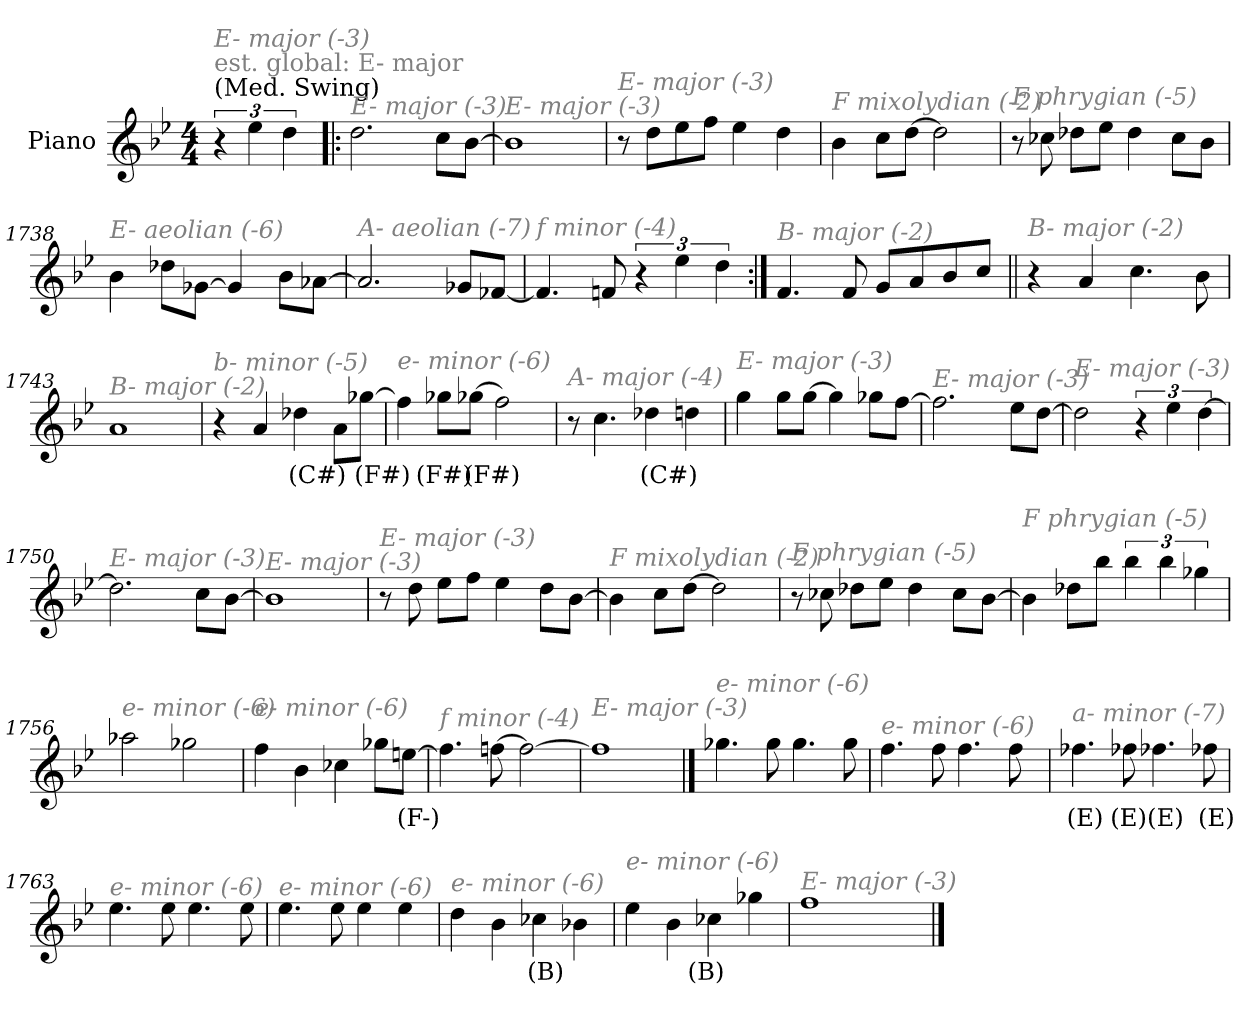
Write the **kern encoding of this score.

**kern	**text
*part1	*part1
*staff1	*staff1
*I"Piano	*
*I'Pno.	*
*clefG2	*
*k[b-e-]	*
*M4/4	*
*MM120	*
=1	=1
!LO:TX:a:t=(Med. Swing)	!
!LO:TX:a:color=#808080:t=est. global&colon; E- major	!
!LO:TX:i:color=#808080:t=E- major (-3)	!
6r	.
6ee-\	.
6dd\	.
=1733!|:	=1733!|:
!LO:TX:i:color=#808080:t=E- major (-3)	!
2.dd\	.
8cc\L	.
[8b-\J	.
=1734	=1734
!LO:TX:i:color=#808080:t=E- major (-3)	!
1b-]	.
=1735	=1735
!LO:TX:i:color=#808080:t=E- major (-3)	!
8r	.
8dd\L	.
8ee-\	.
8ff\J	.
4ee-\	.
4dd\	.
=1736	=1736
!LO:TX:i:color=#808080:t=F mixolydian (-2)	!
4b-\	.
8cc\L	.
[8dd\J	.
2dd\]	.
!!LO:LB:g=z
=1737	=1737
!LO:TX:i:color=#808080:t=F phrygian (-5)	!
8r	.
8cc-X\	.
8dd-X\L	.
8ee-\J	.
4dd-\	.
8cc-\L	.
8b-\J	.
=1738	=1738
!LO:TX:i:color=#808080:t=E- aeolian (-6)	!
4b-\	.
8dd-X\L	.
[8g-X\J	.
4g-/]	.
8b-\L	.
[8a-X\J	.
=1739	=1739
!LO:TX:i:color=#808080:t=A- aeolian (-7)	!
2.a-/]	.
8g-X/L	.
[8f-X/J	.
=1740	=1740
!LO:TX:i:color=#808080:t=f minor (-4)	!
4.f-/]	.
8fn/	.
6r	.
6ee-\	.
6dd\	.
=1741:|!	=1741:|!
!LO:TX:i:color=#808080:t=B- major (-2)	!
4.f/	.
8f/	.
8g/L	.
8a/	.
8b-/	.
8cc/J	.
!!LO:LB:g=z
=1742||	=1742||
!LO:TX:i:color=#808080:t=B- major (-2)	!
4r	.
4a/	.
4.cc\	.
8b-\	.
=1743	=1743
!LO:TX:i:color=#808080:t=B- major (-2)	!
1a	.
=1744	=1744
!LO:TX:i:color=#808080:t=b- minor (-5)	!
4r	.
4a/	.
4dd-Xi\	(C#)
8a\L	.
[8gg-Xi\J	(F#)
=1745	=1745
!LO:TX:i:color=#808080:t=e- minor (-6)	!
4ff#\]	.
8gg-Xi\L	(F#)
[8gg-Xi\J	(F#)
2ff#\]	.
!!LO:LB:g=z
=1746	=1746
!LO:TX:i:color=#808080:t=A- major (-4)	!
8r	.
4.cc\	.
4dd-Xi\	(C#)
4dd\	.
=1747	=1747
!LO:TX:i:color=#808080:t=E- major (-3)	!
4gg\	.
8gg\L	.
[8gg\J	.
4gg\]	.
8gg-X\L	.
[8ff\J	.
=1748	=1748
!LO:TX:i:color=#808080:t=E- major (-3)	!
2.ff\]	.
8ee-\L	.
[8dd\J	.
=1749	=1749
!LO:TX:i:color=#808080:t=E- major (-3)	!
2dd\]	.
6r	.
6ee-\	.
[6dd\	.
!!LO:LB:g=z
=1750	=1750
!LO:TX:i:color=#808080:t=E- major (-3)	!
2.dd\]	.
8cc\L	.
[8b-\J	.
=1751	=1751
!LO:TX:i:color=#808080:t=E- major (-3)	!
1b-]	.
=1752	=1752
!LO:TX:i:color=#808080:t=E- major (-3)	!
8r	.
8dd\	.
8ee-\L	.
8ff\J	.
4ee-\	.
8dd\L	.
[8b-\J	.
=1753	=1753
!LO:TX:i:color=#808080:t=F mixolydian (-2)	!
4b-\]	.
8cc\L	.
[8dd\J	.
2dd\]	.
!!LO:LB:g=z
=1754	=1754
!LO:TX:i:color=#808080:t=F phrygian (-5)	!
8r	.
8cc-X\	.
8dd-X\L	.
8ee-\J	.
4dd-\	.
8cc-\L	.
[8b-\J	.
=1755	=1755
!LO:TX:i:color=#808080:t=F phrygian (-5)	!
4b-\]	.
8dd-X\L	.
8bb-\J	.
6bb-\	.
6bb-\	.
6gg-X\	.
=1756	=1756
!LO:TX:i:color=#808080:t=e- minor (-6)	!
2aa-X\	.
2gg-X\	.
=1757	=1757
!LO:TX:i:color=#808080:t=e- minor (-6)	!
4ff\	.
4b-\	.
4cc-X\	.
8gg-X\L	.
[8eeni\J	(F-)
=1758	=1758
!LO:TX:i:color=#808080:t=f minor (-4)	!
4.ff-\]	.
[8ffn\	.
2ff\_	.
=1759	=1759
!LO:TX:i:color=#808080:t=E- major (-3)	!
1ff]	.
!!LO:LB:g=z
==1760	==1760
!LO:TX:i:color=#808080:t=e- minor (-6)	!
4.gg-X\	.
8gg-\	.
4.gg-\	.
8gg-\	.
=1761	=1761
!LO:TX:i:color=#808080:t=e- minor (-6)	!
4.ff\	.
8ff\	.
4.ff\	.
8ff\	.
=1762	=1762
!LO:TX:i:color=#808080:t=a- minor (-7)	!
4.ff-Xi\	(E)
8ff-Xi\	(E)
4.ff-Xi\	(E)
8ff-Xi\	(E)
=1763	=1763
!LO:TX:i:color=#808080:t=e- minor (-6)	!
4.ee-\	.
8ee-\	.
4.ee-\	.
8ee-\	.
!!LO:LB:g=z
=1764	=1764
!LO:TX:i:color=#808080:t=e- minor (-6)	!
4.ee-\	.
8ee-\	.
4ee-\	.
4ee-\	.
=1765	=1765
!LO:TX:i:color=#808080:t=e- minor (-6)	!
4dd\	.
4b-\	.
4cc-Xi\	(B)
4b-X\	.
=1766	=1766
!LO:TX:i:color=#808080:t=e- minor (-6)	!
4ee-\	.
4b-\	.
4cc-Xi\	(B)
4gg-X\	.
=1767	=1767
!LO:TX:i:color=#808080:t=E- major (-3)	!
1ff	.
==	==
*-	*-
